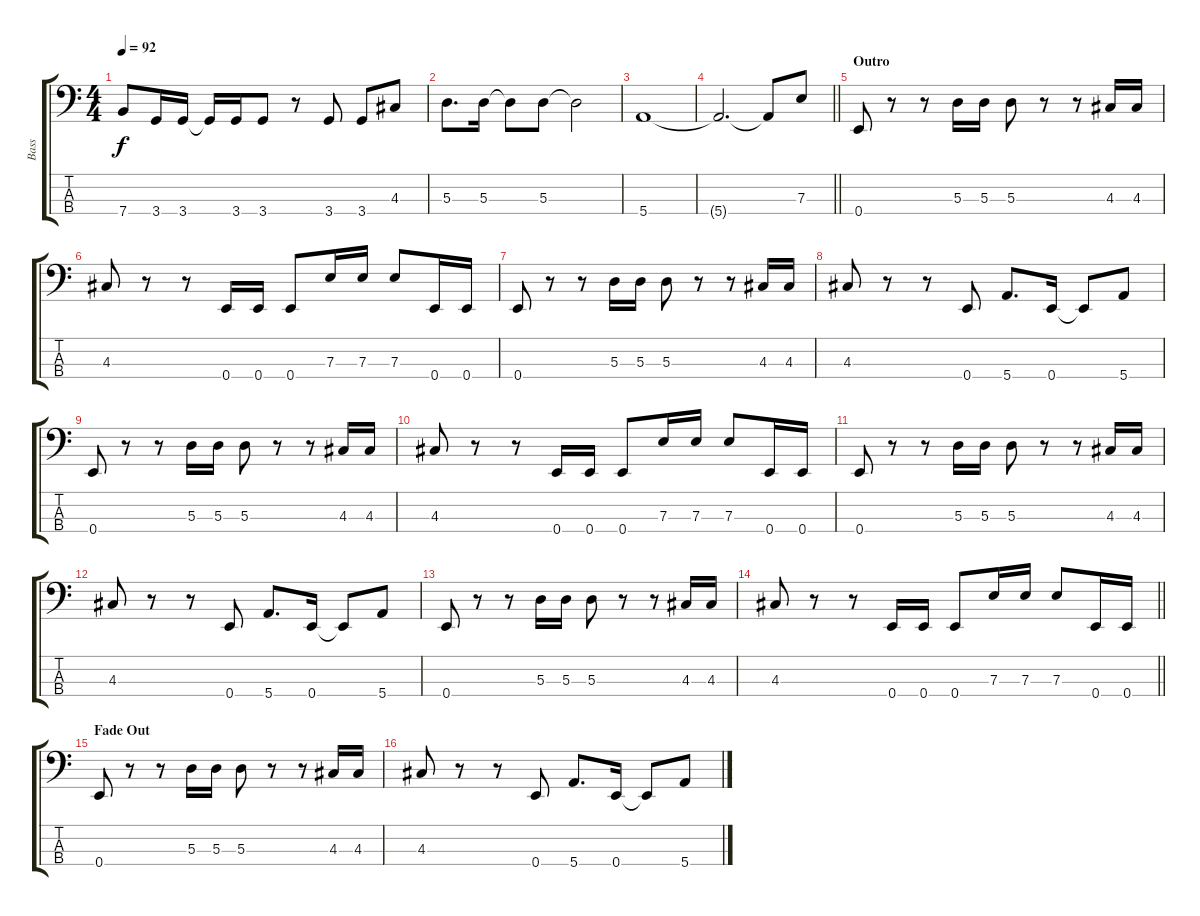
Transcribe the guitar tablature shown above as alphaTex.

\track ("Bass" "Bass") {instrument electricbassfinger}
\staff {score tabs}
\tuning (G2 D2 A1 E1) {hide}
\ts (4 4)
\tempo 92
\clef f4
\ks c
7.4{t}.8{dy f} 3.4.16 3.4.16 3.4{t}.16 3.4.16 3.4.8 r.8 3.4.8 3.4.8 4.3.8 |
5.3.8{d} 5.3.16 5.3{t}.8 5.3.8 5.3{t}.2 |
5.4.1 |
\barLineRight lightlight
5.4{t}.2{d} 5.4{t}.8 7.3.8 |
\section ("" "Outro")
0.4.8 r.8 r.8 5.3.16 5.3.16 5.3.8 r.8 r.8 4.3.16 4.3.16 |
4.3.8 r.8 r.8 0.4.16 0.4.16 0.4.8 7.3.16 7.3.16 7.3.8 0.4.16 0.4.16 |
0.4.8 r.8 r.8 5.3.16 5.3.16 5.3.8 r.8 r.8 4.3.16 4.3.16 |
4.3.8 r.8 r.8 0.4.8 5.4.8{d} 0.4.16 0.4{t}.8 5.4.8 |
0.4.8 r.8 r.8 5.3.16 5.3.16 5.3.8 r.8 r.8 4.3.16 4.3.16 |
4.3.8 r.8 r.8 0.4.16 0.4.16 0.4.8 7.3.16 7.3.16 7.3.8 0.4.16 0.4.16 |
0.4.8 r.8 r.8 5.3.16 5.3.16 5.3.8 r.8 r.8 4.3.16 4.3.16 |
4.3.8 r.8 r.8 0.4.8 5.4.8{d} 0.4.16 0.4{t}.8 5.4.8 |
0.4.8 r.8 r.8 5.3.16 5.3.16 5.3.8 r.8 r.8 4.3.16 4.3.16 |
\barLineRight lightlight
4.3.8 r.8 r.8 0.4.16 0.4.16 0.4.8 7.3.16 7.3.16 7.3.8 0.4.16 0.4.16 |
\section ("" "Fade Out")
0.4.8{volume 8} r.8 r.8 5.3.16 5.3.16 5.3.8 r.8 r.8 4.3.16 4.3.16 |
4.3.8 r.8 r.8 0.4.8 5.4.8{d} 0.4.16 0.4{t}.8 5.4.8
